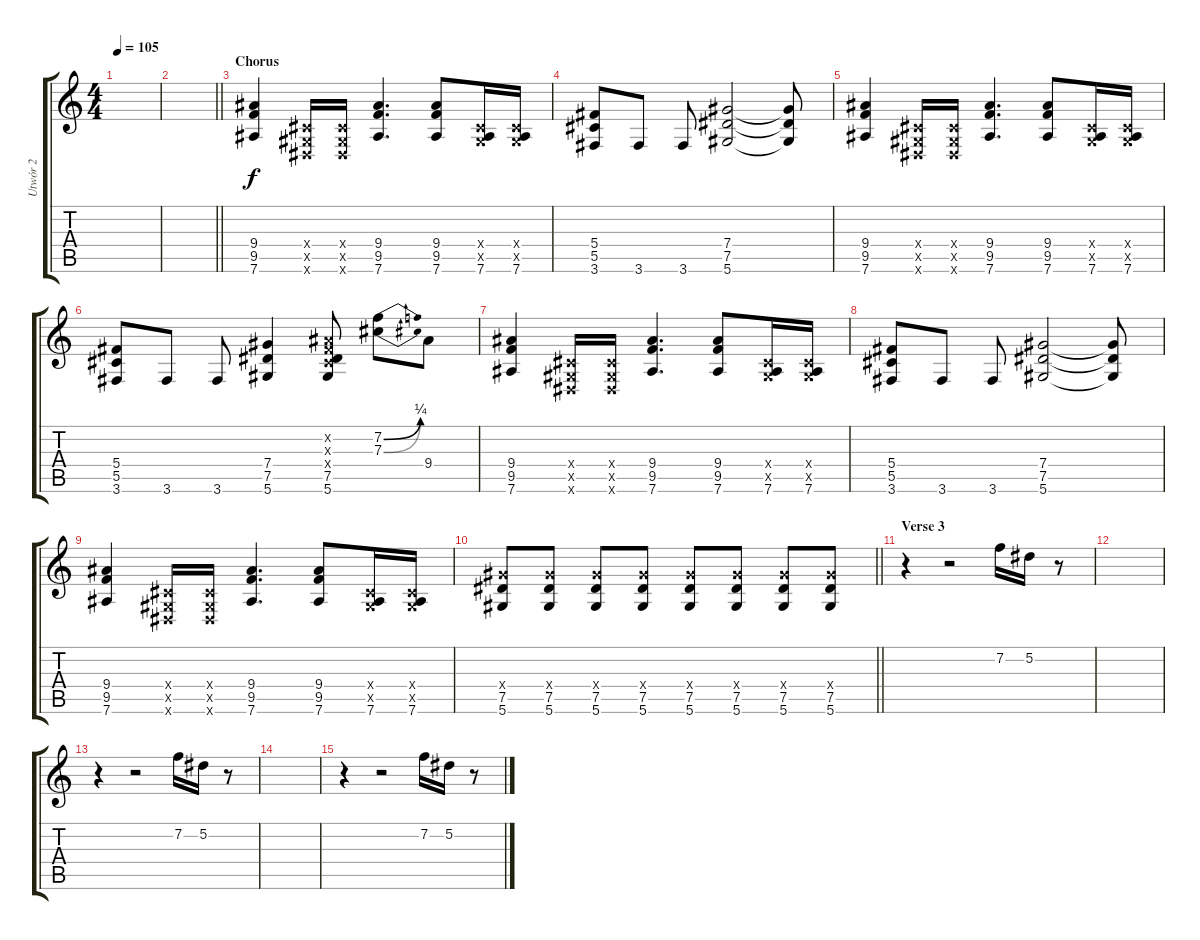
\track ("Utwór 2" "Utwór 2") {instrument overdrivenguitar}
\staff {score tabs}
\tuning (Eb4 Bb3 Gb3 Db3 Ab2 Eb2) {hide}
\ts (4 4)
\tempo 105
\clef g2
\ks c
|
\barLineRight lightlight
|
\section ("" "Chorus")
(9.4 9.5 7.6).4 (0.4{x} 0.5{x} 0.6{x}).16 (0.4{x} 0.5{x} 0.6{x}).16 (9.4 9.5 7.6).4{d} (9.4 9.5 7.6).8 (0.4{x} 0.5{x} 7.6).16 (0.4{x} 0.5{x} 7.6).16 |
(5.4 5.5 3.6).8 3.6.8 3.6.8 (7.4 7.5 5.6).2 (7.4{t} 7.5{t} 5.6{t}).8 |
(9.4 9.5 7.6).4 (0.4{x} 0.5{x} 0.6{x}).16 (0.4{x} 0.5{x} 0.6{x}).16 (9.4 9.5 7.6).4{d} (9.4 9.5 7.6).8 (0.4{x} 0.5{x} 7.6).16 (0.4{x} 0.5{x} 7.6).16 |
(5.4 5.5 3.6).8 3.6.8 3.6.8 (7.4 7.5 5.6).4 (0.2{x} 0.3{x} 0.4{x} 7.5 5.6).8 (7.2{be (bend 0 0 60 1)} 7.3{be (bend 0 0 60 1)}).8 9.4.8 |
(9.4 9.5 7.6).4 (0.4{x} 0.5{x} 0.6{x}).16 (0.4{x} 0.5{x} 0.6{x}).16 (9.4 9.5 7.6).4{d} (9.4 9.5 7.6).8 (0.4{x} 0.5{x} 7.6).16 (0.4{x} 0.5{x} 7.6).16 |
(5.4 5.5 3.6).8 3.6.8 3.6.8 (7.4 7.5 5.6).2 (7.4{t} 7.5{t} 5.6{t}).8 |
(9.4 9.5 7.6).4 (0.4{x} 0.5{x} 0.6{x}).16 (0.4{x} 0.5{x} 0.6{x}).16 (9.4 9.5 7.6).4{d} (9.4 9.5 7.6).8 (0.4{x} 0.5{x} 7.6).16 (0.4{x} 0.5{x} 7.6).16 |
\barLineRight lightlight
(7.4{x} 7.5 5.6).8 (7.4{x} 7.5 5.6).8 (7.4{x} 7.5 5.6).8 (7.4{x} 7.5 5.6).8 (7.4{x} 7.5 5.6).8 (7.4{x} 7.5 5.6).8 (7.4{x} 7.5 5.6).8 (7.4{x} 7.5 5.6).8 |
\section ("" "Verse 3")
r.4 r.2 7.2.16 5.2.16 r.8 |
|
r.4 r.2 7.2.16 5.2.16 r.8 |
|
r.4 r.2 7.2.16 5.2.16 r.8
